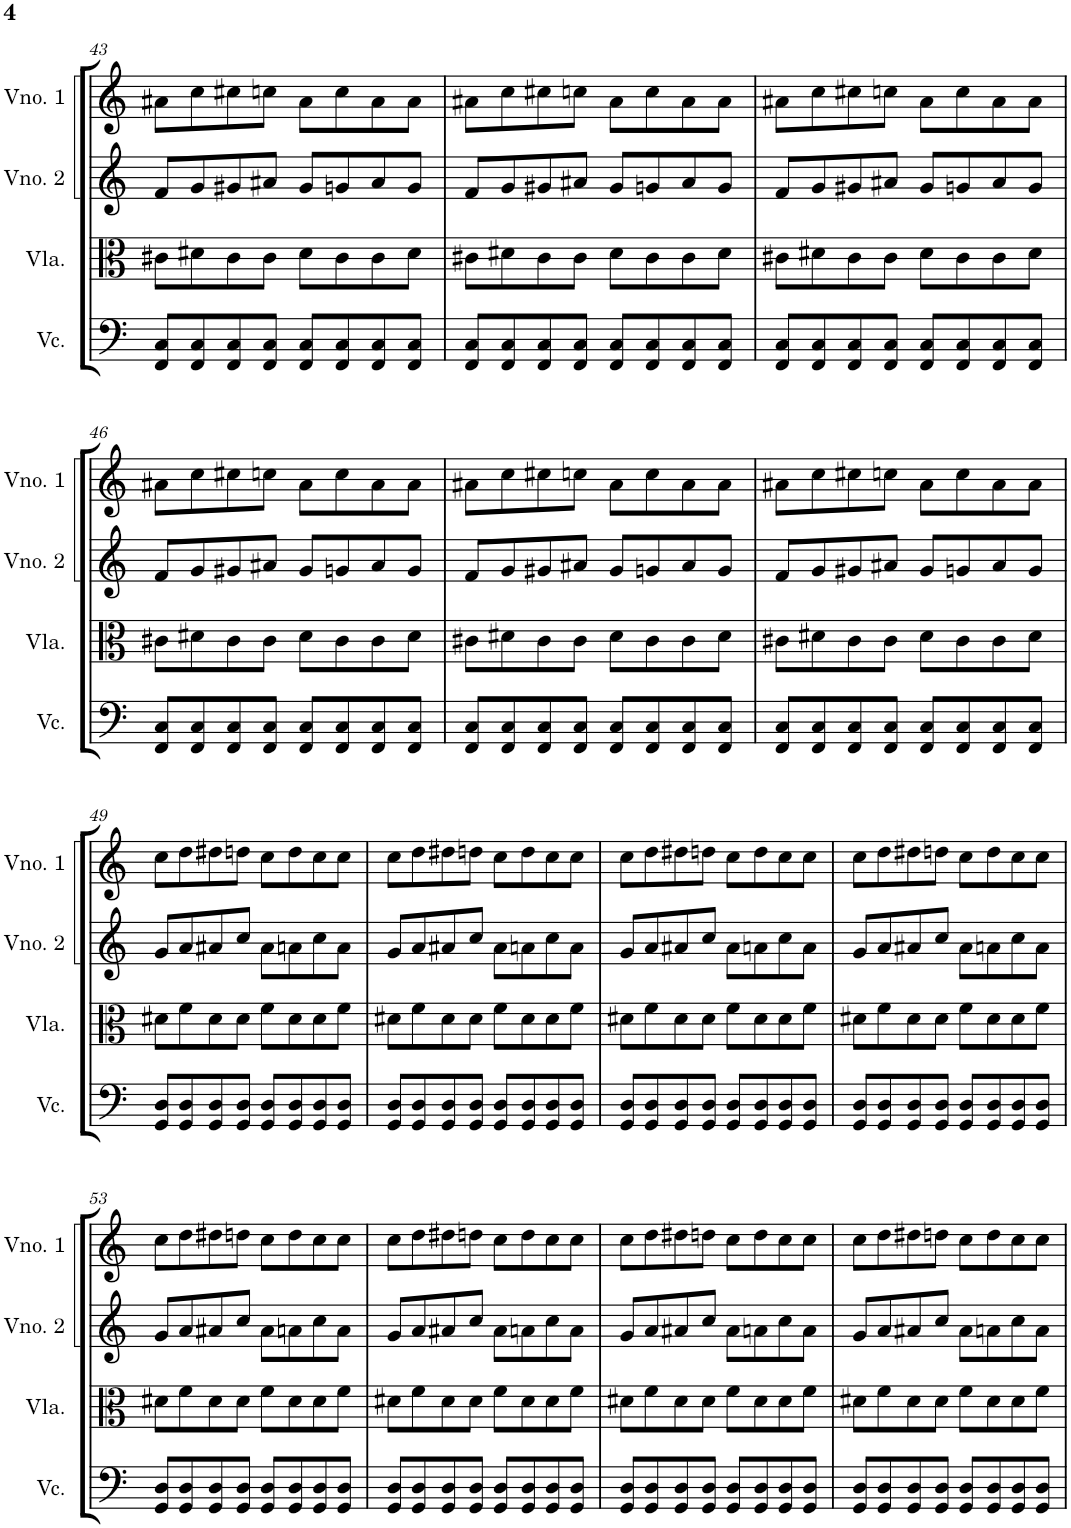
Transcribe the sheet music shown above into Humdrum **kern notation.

**kern	**kern	**kern	**kern
*part4	*part3	*part2	*part1
*staff4	*staff3	*staff2	*staff1
*I"Violoncelo	*I"Viola	*I"Violino 2	*I"Violino 1
*I'Vc.	*I'Vla.	*I'Vno. 2	*I'Vno. 1
!!LO:PB:g=z
*clefF4	*clefC3	*clefG2	*clefG2
*k[]	*k[]	*k[]	*k[]
*M4/4	*M4/4	*M4/4	*M4/4
=43	=43	=43	=43
8FF/ 8C/L	8c#X\L	8f/L	8a#X\L
8FF/ 8C/	8d#X\	8g/	8cc\
8FF/ 8C/	8c#\	8g#X/	8cc#X\
8FF/ 8C/J	8c#\J	8a#X/J	8ccn\J
8FF/ 8C/L	8d#\L	8g#/L	8a#\L
8FF/ 8C/	8c#\	8gn/	8cc\
8FF/ 8C/	8c#\	8a#/	8a#\
8FF/ 8C/J	8d#\J	8g/J	8a#\J
=44	=44	=44	=44
8FF/ 8C/L	8c#X\L	8f/L	8a#X\L
8FF/ 8C/	8d#X\	8g/	8cc\
8FF/ 8C/	8c#\	8g#X/	8cc#X\
8FF/ 8C/J	8c#\J	8a#X/J	8ccn\J
8FF/ 8C/L	8d#\L	8g#/L	8a#\L
8FF/ 8C/	8c#\	8gn/	8cc\
8FF/ 8C/	8c#\	8a#/	8a#\
8FF/ 8C/J	8d#\J	8g/J	8a#\J
=45	=45	=45	=45
8FF/ 8C/L	8c#X\L	8f/L	8a#X\L
8FF/ 8C/	8d#X\	8g/	8cc\
8FF/ 8C/	8c#\	8g#X/	8cc#X\
8FF/ 8C/J	8c#\J	8a#X/J	8ccn\J
8FF/ 8C/L	8d#\L	8g#/L	8a#\L
8FF/ 8C/	8c#\	8gn/	8cc\
8FF/ 8C/	8c#\	8a#/	8a#\
8FF/ 8C/J	8d#\J	8g/J	8a#\J
!!LO:LB:g=z
=46	=46	=46	=46
8FF/ 8C/L	8c#X\L	8f/L	8a#X\L
8FF/ 8C/	8d#X\	8g/	8cc\
8FF/ 8C/	8c#\	8g#X/	8cc#X\
8FF/ 8C/J	8c#\J	8a#X/J	8ccn\J
8FF/ 8C/L	8d#\L	8g#/L	8a#\L
8FF/ 8C/	8c#\	8gn/	8cc\
8FF/ 8C/	8c#\	8a#/	8a#\
8FF/ 8C/J	8d#\J	8g/J	8a#\J
=47	=47	=47	=47
8FF/ 8C/L	8c#X\L	8f/L	8a#X\L
8FF/ 8C/	8d#X\	8g/	8cc\
8FF/ 8C/	8c#\	8g#X/	8cc#X\
8FF/ 8C/J	8c#\J	8a#X/J	8ccn\J
8FF/ 8C/L	8d#\L	8g#/L	8a#\L
8FF/ 8C/	8c#\	8gn/	8cc\
8FF/ 8C/	8c#\	8a#/	8a#\
8FF/ 8C/J	8d#\J	8g/J	8a#\J
=48	=48	=48	=48
8FF/ 8C/L	8c#X\L	8f/L	8a#X\L
8FF/ 8C/	8d#X\	8g/	8cc\
8FF/ 8C/	8c#\	8g#X/	8cc#X\
8FF/ 8C/J	8c#\J	8a#X/J	8ccn\J
8FF/ 8C/L	8d#\L	8g#/L	8a#\L
8FF/ 8C/	8c#\	8gn/	8cc\
8FF/ 8C/	8c#\	8a#/	8a#\
8FF/ 8C/J	8d#\J	8g/J	8a#\J
!!LO:LB:g=z
=49	=49	=49	=49
8GG/ 8D/L	8d#X\L	8g/L	8cc\L
8GG/ 8D/	8f\	8a/	8dd\
8GG/ 8D/	8d#\	8a#X/	8dd#X\
8GG/ 8D/J	8d#\J	8cc/J	8ddn\J
8GG/ 8D/L	8f\L	8a#\L	8cc\L
8GG/ 8D/	8d#\	8an\	8dd\
8GG/ 8D/	8d#\	8cc\	8cc\
8GG/ 8D/J	8f\J	8a\J	8cc\J
=50	=50	=50	=50
8GG/ 8D/L	8d#X\L	8g/L	8cc\L
8GG/ 8D/	8f\	8a/	8dd\
8GG/ 8D/	8d#\	8a#X/	8dd#X\
8GG/ 8D/J	8d#\J	8cc/J	8ddn\J
8GG/ 8D/L	8f\L	8a#\L	8cc\L
8GG/ 8D/	8d#\	8an\	8dd\
8GG/ 8D/	8d#\	8cc\	8cc\
8GG/ 8D/J	8f\J	8a\J	8cc\J
=51	=51	=51	=51
8GG/ 8D/L	8d#X\L	8g/L	8cc\L
8GG/ 8D/	8f\	8a/	8dd\
8GG/ 8D/	8d#\	8a#X/	8dd#X\
8GG/ 8D/J	8d#\J	8cc/J	8ddn\J
8GG/ 8D/L	8f\L	8a#\L	8cc\L
8GG/ 8D/	8d#\	8an\	8dd\
8GG/ 8D/	8d#\	8cc\	8cc\
8GG/ 8D/J	8f\J	8a\J	8cc\J
=52	=52	=52	=52
8GG/ 8D/L	8d#X\L	8g/L	8cc\L
8GG/ 8D/	8f\	8a/	8dd\
8GG/ 8D/	8d#\	8a#X/	8dd#X\
8GG/ 8D/J	8d#\J	8cc/J	8ddn\J
8GG/ 8D/L	8f\L	8a#\L	8cc\L
8GG/ 8D/	8d#\	8an\	8dd\
8GG/ 8D/	8d#\	8cc\	8cc\
8GG/ 8D/J	8f\J	8a\J	8cc\J
!!LO:LB:g=z
=53	=53	=53	=53
8GG/ 8D/L	8d#X\L	8g/L	8cc\L
8GG/ 8D/	8f\	8a/	8dd\
8GG/ 8D/	8d#\	8a#X/	8dd#X\
8GG/ 8D/J	8d#\J	8cc/J	8ddn\J
8GG/ 8D/L	8f\L	8a#\L	8cc\L
8GG/ 8D/	8d#\	8an\	8dd\
8GG/ 8D/	8d#\	8cc\	8cc\
8GG/ 8D/J	8f\J	8a\J	8cc\J
=54	=54	=54	=54
8GG/ 8D/L	8d#X\L	8g/L	8cc\L
8GG/ 8D/	8f\	8a/	8dd\
8GG/ 8D/	8d#\	8a#X/	8dd#X\
8GG/ 8D/J	8d#\J	8cc/J	8ddn\J
8GG/ 8D/L	8f\L	8a#\L	8cc\L
8GG/ 8D/	8d#\	8an\	8dd\
8GG/ 8D/	8d#\	8cc\	8cc\
8GG/ 8D/J	8f\J	8a\J	8cc\J
=55	=55	=55	=55
8GG/ 8D/L	8d#X\L	8g/L	8cc\L
8GG/ 8D/	8f\	8a/	8dd\
8GG/ 8D/	8d#\	8a#X/	8dd#X\
8GG/ 8D/J	8d#\J	8cc/J	8ddn\J
8GG/ 8D/L	8f\L	8a#\L	8cc\L
8GG/ 8D/	8d#\	8an\	8dd\
8GG/ 8D/	8d#\	8cc\	8cc\
8GG/ 8D/J	8f\J	8a\J	8cc\J
=56	=56	=56	=56
8GG/ 8D/L	8d#X\L	8g/L	8cc\L
8GG/ 8D/	8f\	8a/	8dd\
8GG/ 8D/	8d#\	8a#X/	8dd#X\
8GG/ 8D/J	8d#\J	8cc/J	8ddn\J
8GG/ 8D/L	8f\L	8a#\L	8cc\L
8GG/ 8D/	8d#\	8an\	8dd\
8GG/ 8D/	8d#\	8cc\	8cc\
8GG/ 8D/J	8f\J	8a\J	8cc\J
=	=	=	=
*-	*-	*-	*-
